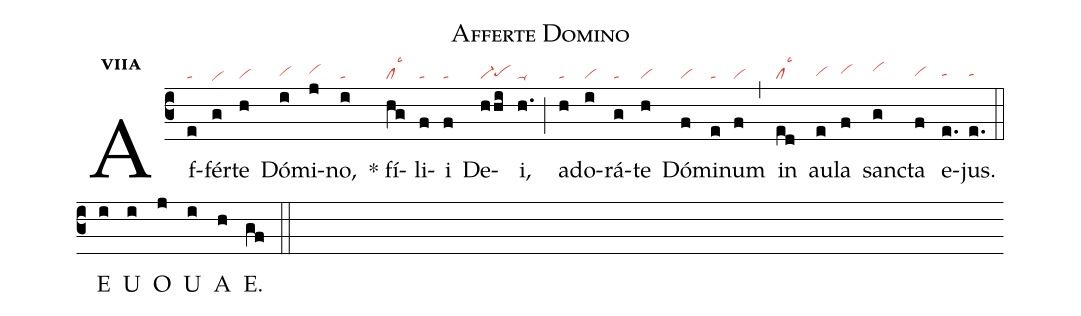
name:Afferte Domino;
office-part:an;
mode:7a;
nabc-lines:1;
%%
initial-style: 1;
name: Afferte Domino;
mode: 7;
office-part: Antiphona;
annotation: Ant.;
annotation: vii a;
nabc-lines: 1;
%%
(c3) Af(e|ta)fér(g|vihe)te(h|vi) Dó(i|vihg)mi(j|vihh)no,(i|ta) <sp>*</sp> fí(hg|cllsc3)li(f|ta)i(f|ta) De(hhi|vi-pehg)i,(h.|ta-) (;) ad(h|ta)o(i|vi)rá(g|ta)te(h|vi) Dó(f|vi)mi(e|ta)num(f|vi) (,) in(ed|cllsc3) au(e|vihg)la(f|vihh) sanc(g|vihi)ta(f|vihg) e(e.|tahg)jus.(e.|tahg) (::)
<eu>E(i) U(i) O(j) U(i) A(h) E.(gf) </eu>(::)
